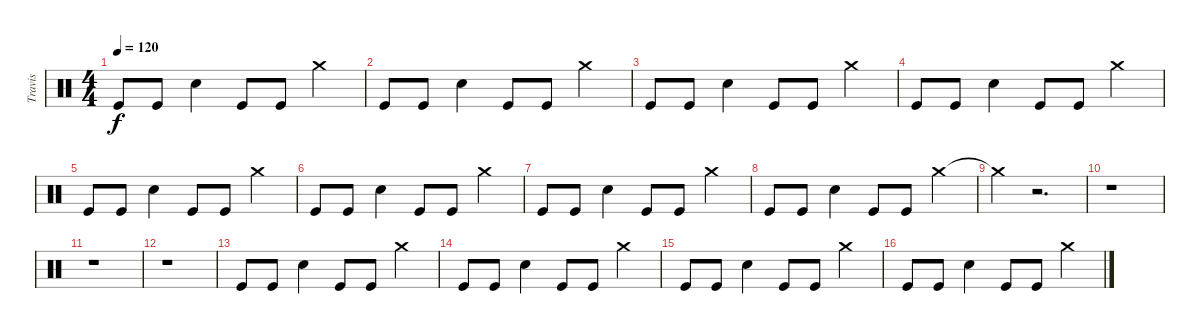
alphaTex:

\track ("Travis " "Travis ") {instrument percussion}
\staff {score}
\articulation defaults
\ts (4 4)
\tempo 120
\clef neutral
\ks c "Kick (hit)".8{dy f} "Kick (hit)".8 "Snare (hit) 2".4 "Kick (hit)".8 "Kick (hit)".8 "Crash medium (hit)".4
|
"Kick (hit)".8 "Kick (hit)".8 "Snare (hit) 2".4 "Kick (hit)".8 "Kick (hit)".8 "Crash medium (hit)".4 |
"Kick (hit)".8 "Kick (hit)".8 "Snare (hit) 2".4 "Kick (hit)".8 "Kick (hit)".8 "Crash medium (hit)".4 |
"Kick (hit)".8 "Kick (hit)".8 "Snare (hit) 2".4 "Kick (hit)".8 "Kick (hit)".8 "Crash medium (hit)".4 |
"Kick (hit)".8 "Kick (hit)".8 "Snare (hit) 2".4 "Kick (hit)".8 "Kick (hit)".8 "Crash medium (hit)".4 |
"Kick (hit)".8 "Kick (hit)".8 "Snare (hit) 2".4 "Kick (hit)".8 "Kick (hit)".8 "Crash medium (hit)".4 |
"Kick (hit)".8 "Kick (hit)".8 "Snare (hit) 2".4 "Kick (hit)".8 "Kick (hit)".8 "Crash medium (hit)".4 |
"Kick (hit)".8 "Kick (hit)".8 "Snare (hit) 2".4 "Kick (hit)".8 "Kick (hit)".8 "Crash medium (hit)".4 |
"Crash medium (hit)"{t}.4 r.2{d} |
r.1 |
r.1 |
r.1 |
"Kick (hit)".8 "Kick (hit)".8 "Snare (hit) 2".4 "Kick (hit)".8 "Kick (hit)".8 "Crash medium (hit)".4 |
"Kick (hit)".8 "Kick (hit)".8 "Snare (hit) 2".4 "Kick (hit)".8 "Kick (hit)".8 "Crash medium (hit)".4 |
"Kick (hit)".8 "Kick (hit)".8 "Snare (hit) 2".4 "Kick (hit)".8 "Kick (hit)".8 "Crash medium (hit)".4 |
"Kick (hit)".8 "Kick (hit)".8 "Snare (hit) 2".4 "Kick (hit)".8 "Kick (hit)".8 "Crash medium (hit)".4
